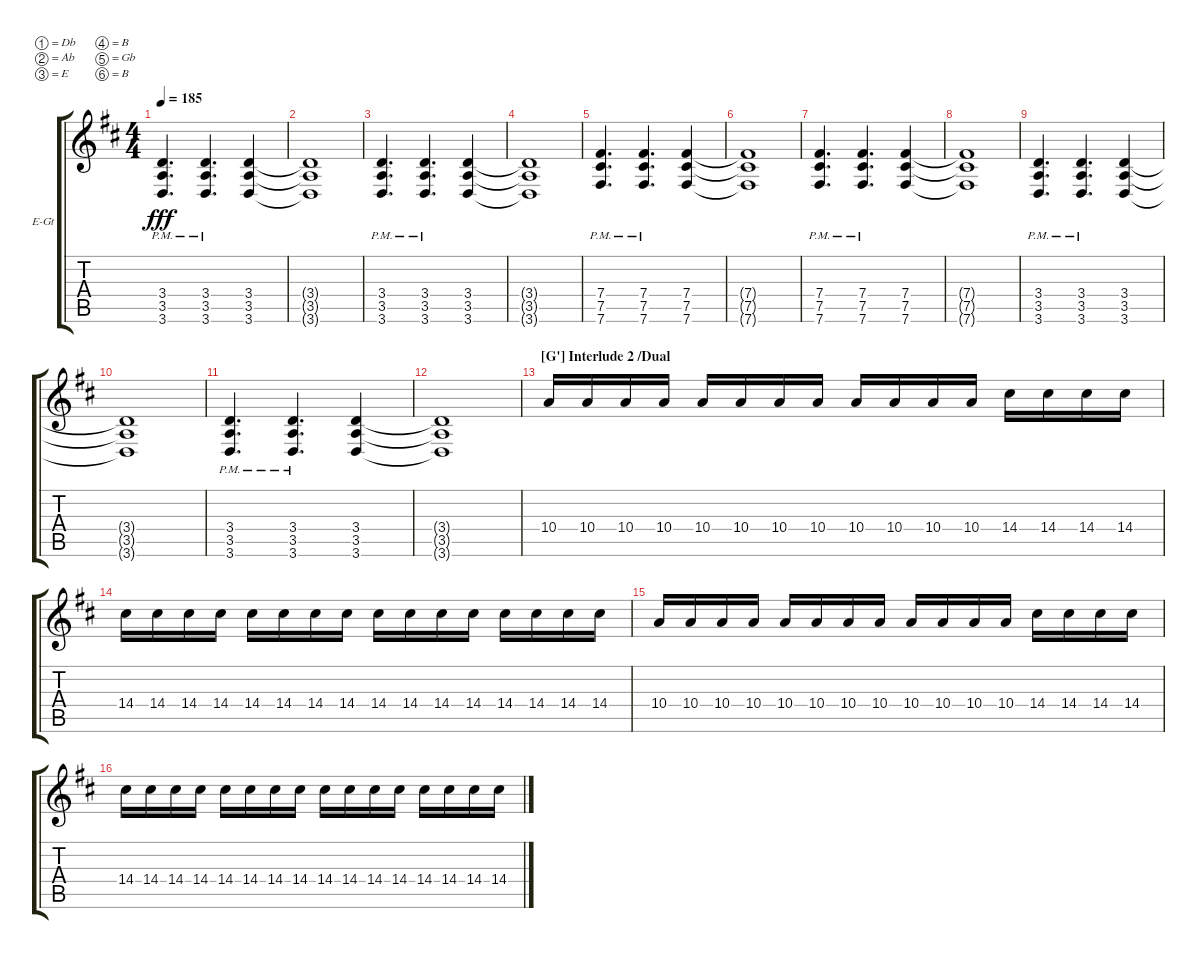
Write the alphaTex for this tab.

\defaultSystemsLayout 4
\bracketExtendMode groupsimilarinstruments
\firstSystemTrackNameOrientation horizontal
\otherSystemsTrackNameOrientation horizontal
\track ("Electric Guitar" "E-Gt") {instrument distortionguitar}
\staff {score tabs}
\tuning (Db4 Ab3 E3 B2 Gb2 B1)
\ts (4 4)
\tempo 185
\clef g2
\ks bminor
(3.6{pm} 3.4{pm} 3.5{pm}).4{d dy fff} (3.6{pm} 3.4{pm} 3.5{pm}).4{d} (3.6 3.4 3.5).4 |
(3.4{t} 3.5{t} 3.6{t}).1 |
(3.6{pm} 3.4{pm} 3.5{pm}).4{d} (3.6{pm} 3.4{pm} 3.5{pm}).4{d} (3.6 3.4 3.5).4 |
(3.4{t} 3.5{t} 3.6{t}).1 |
(7.6{pm} 7.5{pm} 7.4{pm}).4{d} (7.6{pm} 7.5{pm} 7.4{pm}).4{d} (7.6 7.5 7.4).4 |
(7.4{t} 7.5{t} 7.6{t}).1 |
(7.6{pm} 7.5{pm} 7.4{pm}).4{d} (7.6{pm} 7.5{pm} 7.4{pm}).4{d} (7.6 7.5 7.4).4 |
(7.4{t} 7.5{t} 7.6{t}).1 |
(3.6{pm} 3.4{pm} 3.5{pm}).4{d} (3.6{pm} 3.4{pm} 3.5{pm}).4{d} (3.6 3.4 3.5).4 |
(3.4{t} 3.5{t} 3.6{t}).1 |
(3.6{pm} 3.4{pm} 3.5{pm}).4{d} (3.6{pm} 3.4{pm} 3.5{pm}).4{d} (3.6 3.4 3.5).4 |
(3.4{t} 3.5{t} 3.6{t}).1 |
\section ("G'" "Interlude 2 /Dual")
10.4.16 10.4.16 10.4.16 10.4.16 10.4.16 10.4.16 10.4.16 10.4.16 10.4.16 10.4.16 10.4.16 10.4.16 14.4.16 14.4.16 14.4.16 14.4.16 |
14.4.16 14.4.16 14.4.16 14.4.16 14.4.16 14.4.16 14.4.16 14.4.16 14.4.16 14.4.16 14.4.16 14.4.16 14.4.16 14.4.16 14.4.16 14.4.16 |
10.4.16 10.4.16 10.4.16 10.4.16 10.4.16 10.4.16 10.4.16 10.4.16 10.4.16 10.4.16 10.4.16 10.4.16 14.4.16 14.4.16 14.4.16 14.4.16 |
14.4.16 14.4.16 14.4.16 14.4.16 14.4.16 14.4.16 14.4.16 14.4.16 14.4.16 14.4.16 14.4.16 14.4.16 14.4.16 14.4.16 14.4.16 14.4.16
